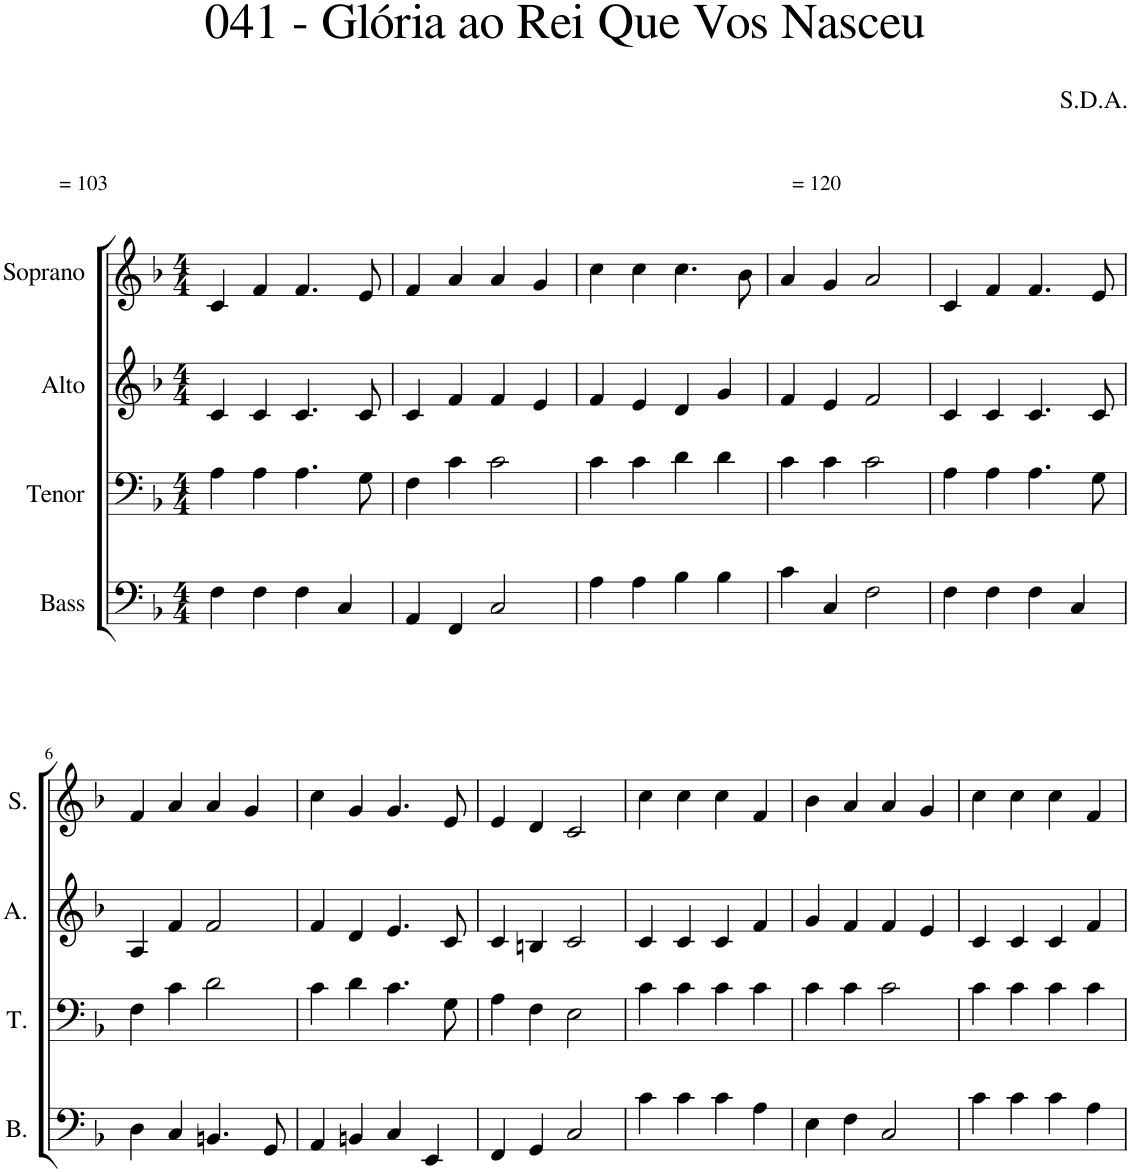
**kern	**kern	**kern	**kern
*part4	*part3	*part2	*part1
*staff4	*staff3	*staff2	*staff1
*I"Bass	*I"Tenor	*I"Alto	*I"Soprano
*I'B.	*I'T.	*I'A.	*I'S.
*clefF4	*clefF4	*clefG2	*clefG2
*k[b-]	*k[b-]	*k[b-]	*k[b-]
*M4/4	*M4/4	*M4/4	*M4/4
=1	=1	=1	=1
!	!	!	!LO:TX:a:t== 103
4F\	4A\	4c/	4c/
4F\	4A\	4c/	4f/
4F\	4.A\	4.c/	4.f/
4C/	.	.	.
.	8G\	8c/	8e/
=2	=2	=2	=2
4AA/	4F\	4c/	4f/
4FF/	4c\	4f/	4a/
2C/	2c\	4f/	4a/
.	.	4e/	4g/
=3	=3	=3	=3
4A\	4c\	4f/	4cc\
4A\	4c\	4e/	4cc\
4B-\	4d\	4d/	4.cc\
4B-\	4d\	4g/	.
.	.	.	8b-\
=4	=4	=4	=4
4c\	4c\	4f/	4a/
4C/	4c\	4e/	4g/
2F\	2c\	2f/	2a/
=5	=5	=5	=5
!	!	!	!LO:TX:a:t== 120
4F\	4A\	4c/	4c/
4F\	4A\	4c/	4f/
4F\	4.A\	4.c/	4.f/
4C/	.	.	.
.	8G\	8c/	8e/
!!LO:LB:g=z
=6	=6	=6	=6
4D\	4F\	4A/	4f/
4C/	4c\	4f/	4a/
4.BBn/	2d\	2f/	4a/
.	.	.	4g/
8GG/	.	.	.
=7	=7	=7	=7
4AA/	4c\	4f/	4cc\
4BBn/	4d\	4d/	4g/
4C/	4.c\	4.e/	4.g/
4EE/	.	.	.
.	8G\	8c/	8e/
=8	=8	=8	=8
4FF/	4A\	4c/	4e/
4GG/	4F\	4Bn/	4d/
2C/	2E\	2c/	2c/
=9	=9	=9	=9
4c\	4c\	4c/	4cc\
4c\	4c\	4c/	4cc\
4c\	4c\	4c/	4cc\
4A\	4c\	4f/	4f/
=10	=10	=10	=10
4E\	4c\	4g/	4b-\
4F\	4c\	4f/	4a/
2C/	2c\	4f/	4a/
.	.	4e/	4g/
=11	=11	=11	=11
4c\	4c\	4c/	4cc\
4c\	4c\	4c/	4cc\
4c\	4c\	4c/	4cc\
4A\	4c\	4f/	4f/
=	=	=	=
*-	*-	*-	*-
